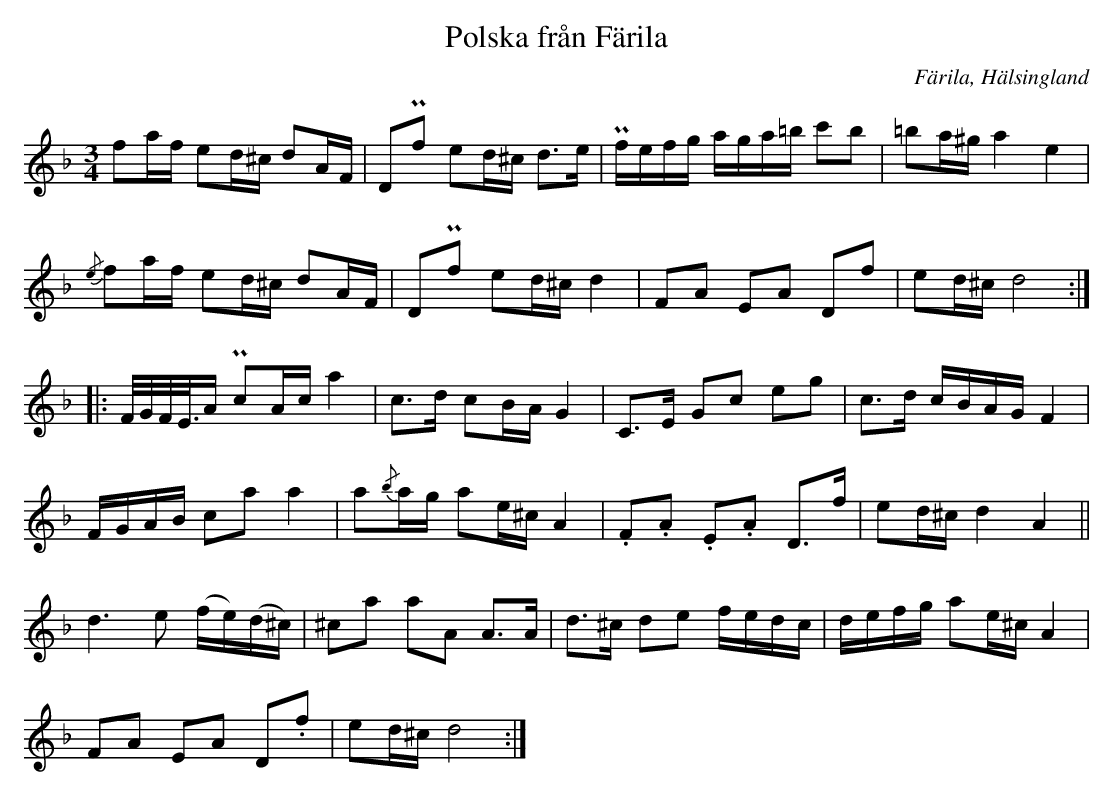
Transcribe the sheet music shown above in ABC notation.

X:1
T: Polska från Färila
O: Färila, Hälsingland
M: 3/4
L: 1/16
K: Dm
f2af e2d^c d2AF | D2Pf2 e2d^c d2>e2 | Pfefg aga=b c'2b2 | =b2a^g a4 e4 |
{/e}f2af e2d^c d2AF | D2Pf2 e2d^c d4 | F2A2 E2A2 D2f2 | e2d^c d8 ::
F/G/F/E/>A2 Pc2Ac a4 | c2>d2 c2BA G4 | C2>E2 G2c2 e2g2 | c2>d2 cBAG F4 |
FGAB c2a2 a4 | a2{/b}ag a2e^c A4 | .F2.A2 .E2.A2 D2>f2 | e2d^c d4 A4 ||
d6e2 (fe)(d^c) | ^c2a2 a2A2 A2>A2 | d2>^c2 d2e2 fedc | defg a2e^c A4 |
F2A2 E2A2 D2.f2 | e2d^c d8 :|
